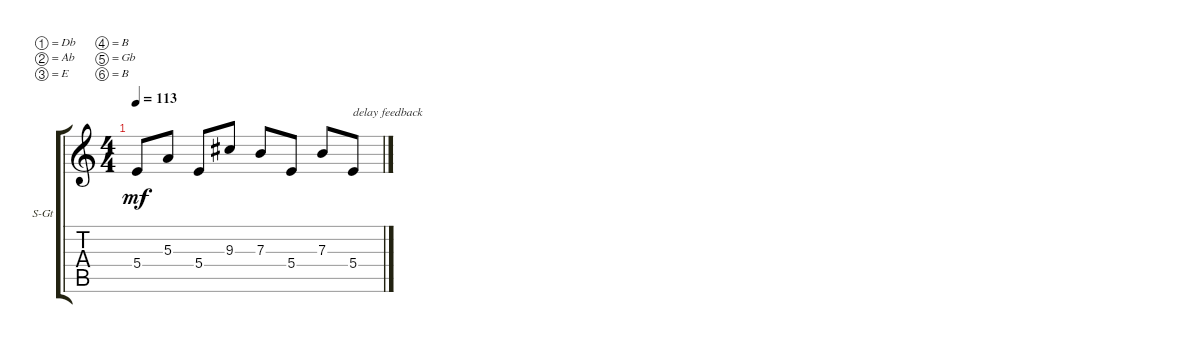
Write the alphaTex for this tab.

\bracketExtendMode groupsimilarinstruments
\firstSystemTrackNameOrientation horizontal
\otherSystemsTrackNameOrientation horizontal
\track ("Clean Guitar Adv." "S-Gt") {instrument acousticguitarsteel}
\staff {score tabs}
\tuning (Db4 Ab3 E3 B2 Gb2 B1)
\ts (4 4)
\tempo 113
\clef g2
\scale
0.333333
\ks c
5.4.8{dy mf} 5.3.8 5.4.8 9.3.8 7.3.8 5.4.8 7.3.8 5.4.8{txt "delay feedback"} |
\scale
0.333333 |
\scale
0.333333 |
\scale
0.333333 |
\scale
0.333333 |
\scale
0.333333 |
\scale
0.333333 |
\scale
0.333333 |
\scale
0.333333 |
\scale
0.333333 |
\scale
0.333333 |
\scale
0.333333 |
\scale
0.333333 |
\scale
0.333333 |
\scale
0.333333 |
\scale
0.333333
